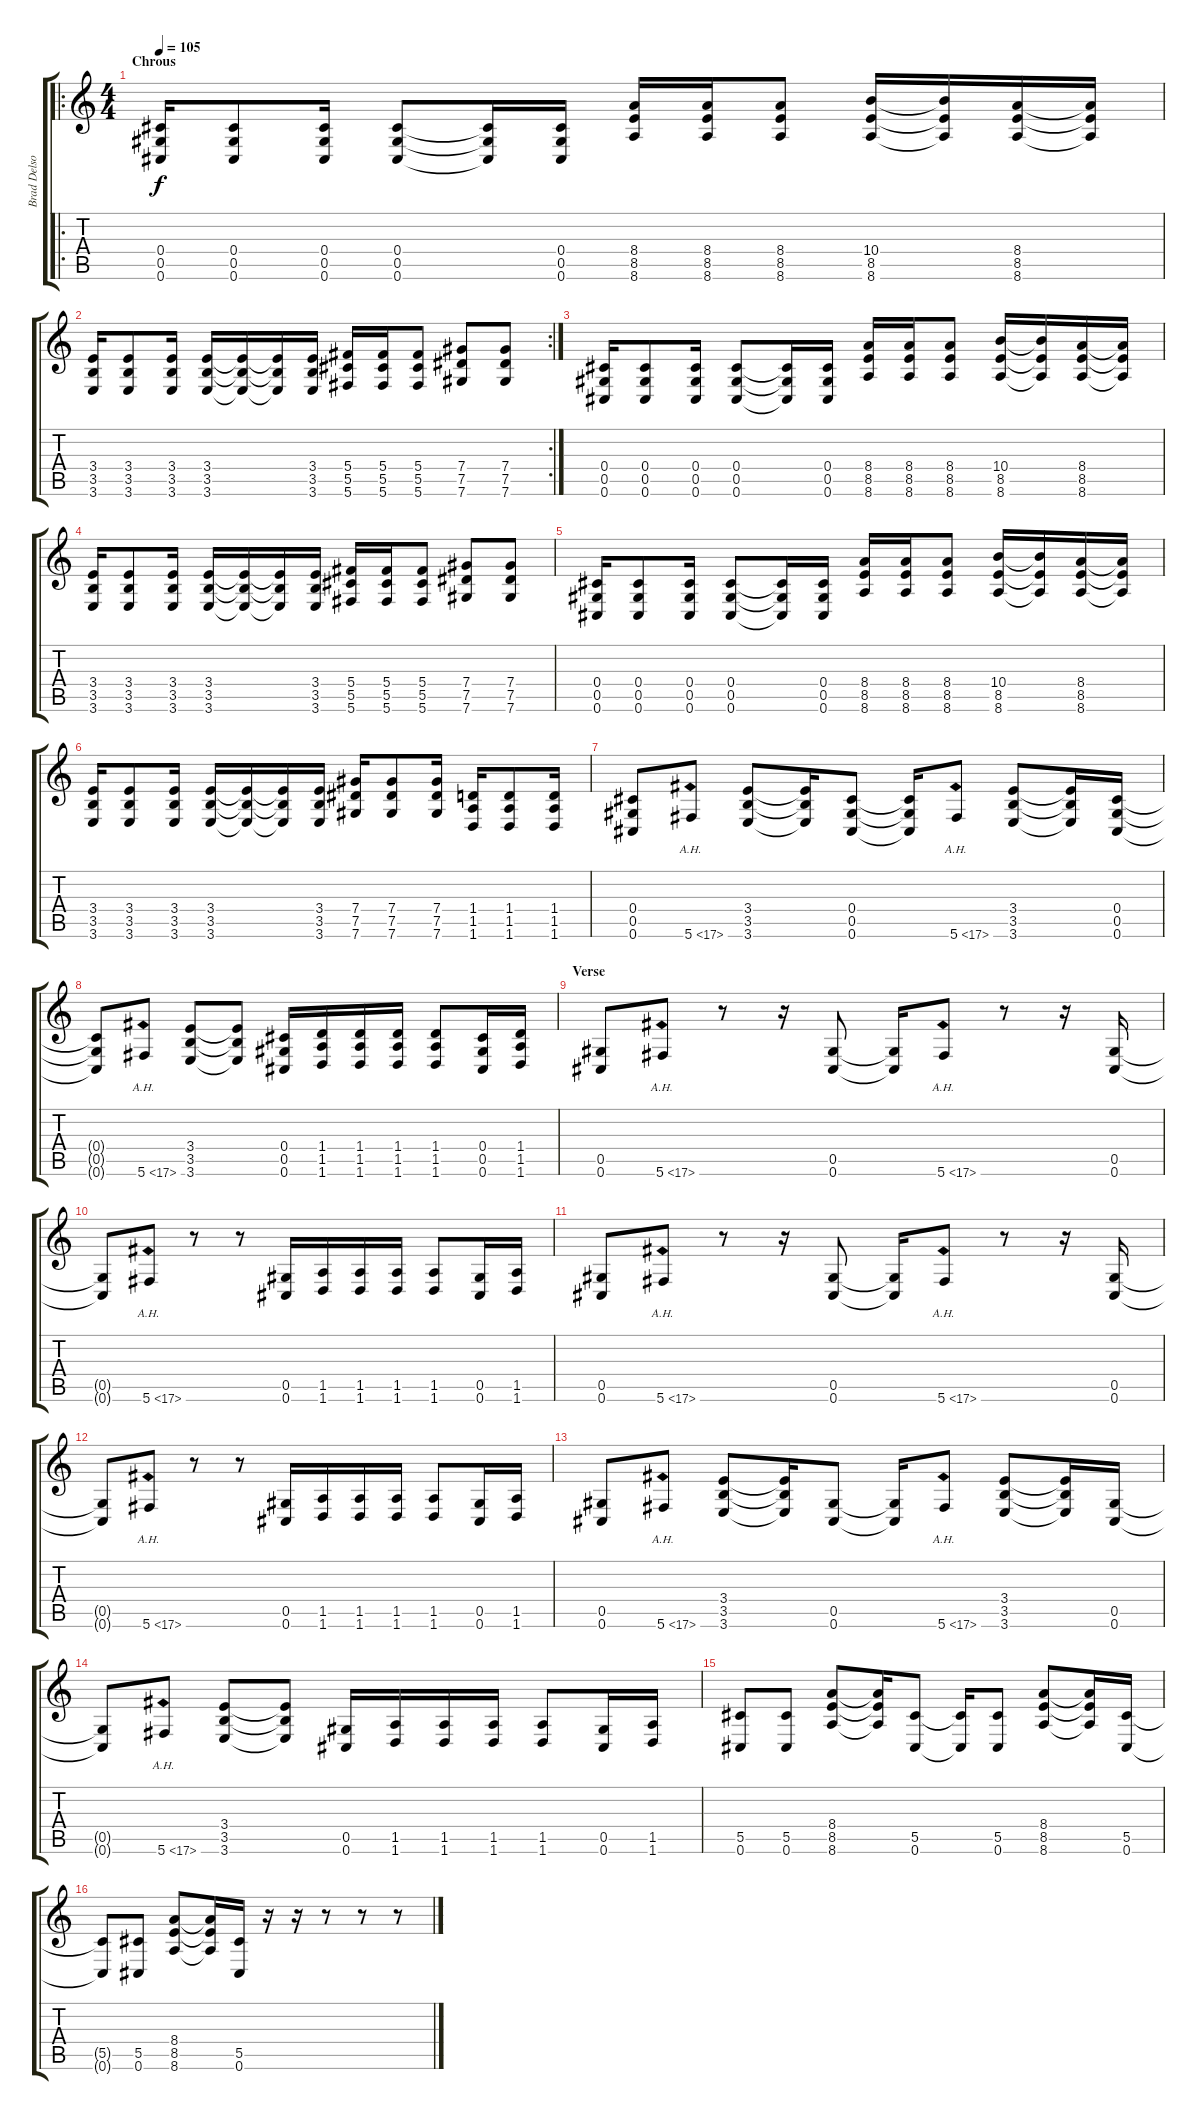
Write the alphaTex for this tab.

\track ("Brad Delson" "Brad Delso") {instrument distortionguitar}
\staff {score tabs}
\tuning (Eb4 Bb3 Gb3 Db3 Ab2 Db2) {hide}
\ro
\ts (4 4)
\section ("" "Chrous")
\tempo 105
\clef g2
\ks c
(0.4 0.5 0.6).16{dy f} (0.4 0.5 0.6).8 (0.4 0.5 0.6).16 (0.4 0.5 0.6).8 (0.4{t} 0.5{t} 0.6{t}).16 (0.4 0.5 0.6).16 (8.4 8.5 8.6).16 (8.4 8.5 8.6).16 (8.4 8.5 8.6).8 (10.4 8.5 8.6).16 (10.4{t} 8.5{t} 8.6{t}).16 (8.4 8.5 8.6).16 (8.4{t} 8.5{t} 8.6{t}).16 |
\rc 2
(3.4 3.5 3.6).16 (3.4 3.5 3.6).8 (3.4 3.5 3.6).16 (3.4 3.5 3.6).16 (3.4{t} 3.5{t} 3.6{t}).16 (3.4{t} 3.5{t} 3.6{t}).16 (3.4 3.5 3.6).16 (5.4 5.5 5.6).16 (5.4 5.5 5.6).16 (5.4 5.5 5.6).8 (7.4 7.5 7.6).8 (7.4 7.5 7.6).8 |
(0.4 0.5 0.6).16 (0.4 0.5 0.6).8 (0.4 0.5 0.6).16 (0.4 0.5 0.6).8 (0.4{t} 0.5{t} 0.6{t}).16 (0.4 0.5 0.6).16 (8.4 8.5 8.6).16 (8.4 8.5 8.6).16 (8.4 8.5 8.6).8 (10.4 8.5 8.6).16 (10.4{t} 8.5{t} 8.6{t}).16 (8.4 8.5 8.6).16 (8.4{t} 8.5{t} 8.6{t}).16 |
(3.4 3.5 3.6).16 (3.4 3.5 3.6).8 (3.4 3.5 3.6).16 (3.4 3.5 3.6).16 (3.4{t} 3.5{t} 3.6{t}).16 (3.4{t} 3.5{t} 3.6{t}).16 (3.4 3.5 3.6).16 (5.4 5.5 5.6).16 (5.4 5.5 5.6).16 (5.4 5.5 5.6).8 (7.4 7.5 7.6).8 (7.4 7.5 7.6).8 |
(0.4 0.5 0.6).16 (0.4 0.5 0.6).8 (0.4 0.5 0.6).16 (0.4 0.5 0.6).8 (0.4{t} 0.5{t} 0.6{t}).16 (0.4 0.5 0.6).16 (8.4 8.5 8.6).16 (8.4 8.5 8.6).16 (8.4 8.5 8.6).8 (10.4 8.5 8.6).16 (10.4{t} 8.5{t} 8.6{t}).16 (8.4 8.5 8.6).16 (8.4{t} 8.5{t} 8.6{t}).16 |
(3.4 3.5 3.6).16 (3.4 3.5 3.6).8 (3.4 3.5 3.6).16 (3.4 3.5 3.6).16 (3.4{t} 3.5{t} 3.6{t}).16 (3.4{t} 3.5{t} 3.6{t}).16 (3.4 3.5 3.6).16 (7.4 7.5 7.6).16 (7.4 7.5 7.6).8 (7.4 7.5 7.6).16 (1.4 1.5 1.6).16 (1.4 1.5 1.6).8 (1.4 1.5 1.6).16 |
(0.4 0.5 0.6).8 5.6{ah 12}.8 (3.4 3.5 3.6).8 (3.4{t} 3.5{t} 3.6{t}).16 (0.4 0.5 0.6).8 (0.4{t} 0.5{t} 0.6{t}).16 5.6{ah 12}.8 (3.4 3.5 3.6).8 (3.4{t} 3.5{t} 3.6{t}).16 (0.4 0.5 0.6).16 |
(0.4{t} 0.5{t} 0.6{t}).8 5.6{ah 12}.8 (3.4 3.5 3.6).8 (3.4{t} 3.5{t} 3.6{t}).8 (0.4 0.5 0.6).16 (1.4 1.5 1.6).16 (1.4 1.5 1.6).16 (1.4 1.5 1.6).16 (1.4 1.5 1.6).8 (0.4 0.5 0.6).16 (1.4 1.5 1.6).16 |
\section ("" "Verse")
(0.5 0.6).8 5.6{ah 12}.8 r.8 r.16 (0.5 0.6).8 (0.5{t} 0.6{t}).16 5.6{ah 12}.8 r.8 r.16 (0.5 0.6).16 |
(0.5{t} 0.6{t}).8 5.6{ah 12}.8 r.8 r.8 (0.5 0.6).16 (1.5 1.6).16 (1.5 1.6).16 (1.5 1.6).16 (1.5 1.6).8 (0.5 0.6).16 (1.5 1.6).16 |
(0.5 0.6).8 5.6{ah 12}.8 r.8 r.16 (0.5 0.6).8 (0.5{t} 0.6{t}).16 5.6{ah 12}.8 r.8 r.16 (0.5 0.6).16 |
(0.5{t} 0.6{t}).8 5.6{ah 12}.8 r.8 r.8 (0.5 0.6).16 (1.5 1.6).16 (1.5 1.6).16 (1.5 1.6).16 (1.5 1.6).8 (0.5 0.6).16 (1.5 1.6).16 |
(0.5 0.6).8 5.6{ah 12}.8 (3.4 3.5 3.6).8 (3.4{t} 3.5{t} 3.6{t}).16 (0.5 0.6).8 (0.5{t} 0.6{t}).16 5.6{ah 12}.8 (3.4 3.5 3.6).8 (3.4{t} 3.5{t} 3.6{t}).16 (0.5 0.6).16 |
(0.5{t} 0.6{t}).8 5.6{ah 12}.8 (3.4 3.5 3.6).8 (3.4{t} 3.5{t} 3.6{t}).8 (0.5 0.6).16 (1.5 1.6).16 (1.5 1.6).16 (1.5 1.6).16 (1.5 1.6).8 (0.5 0.6).16 (1.5 1.6).16 |
(5.5 0.6).8 (5.5 0.6).8 (8.4 8.5 8.6).8 (8.4{t} 8.5{t} 8.6{t}).16 (5.5 0.6).8 (5.5{t} 0.6{t}).16 (5.5 0.6).8 (8.4 8.5 8.6).8 (8.4{t} 8.5{t} 8.6{t}).16 (5.5 0.6).16 |
(5.5{t} 0.6{t}).8 (5.5 0.6).8 (8.4 8.5 8.6).8 (8.4{t} 8.5{t} 8.6{t}).16 (5.5 0.6).16 r.16 r.16 r.8 r.8 r.8
